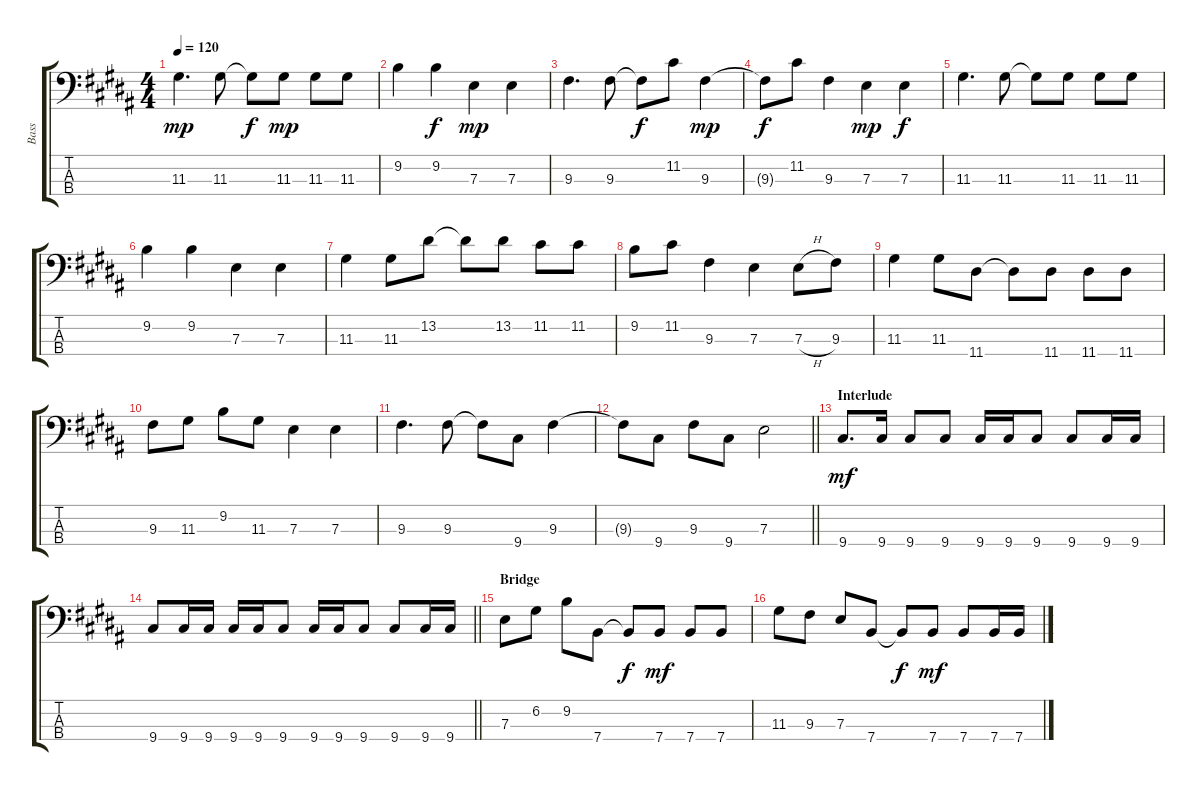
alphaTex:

\track ("Bass" "Bass") {instrument electricbassfinger}
\staff {score tabs}
\tuning (G2 D2 A1 E1) {hide}
\ts (4 4)
\tempo 120
\clef f4
\ks b
11.3.4{d dy mp} 11.3.8 11.3{t}.8{dy f} 11.3.8{dy mp} 11.3.8 11.3.8 |
9.2.4 9.2.4{dy f} 7.3.4{dy mp} 7.3.4 |
9.3.4{d} 9.3.8 9.3{t}.8{dy f} 11.2.8 9.3.4{dy mp} |
9.3{t}.8{dy f} 11.2.8 9.3.4 7.3.4{dy mp} 7.3.4{dy f} |
11.3.4{d} 11.3.8 11.3{t}.8 11.3.8 11.3.8 11.3.8 |
9.2.4 9.2.4 7.3.4 7.3.4 |
11.3.4 11.3.8 13.2.8 13.2{t}.8 13.2.8 11.2.8 11.2.8 |
9.2.8 11.2.8 9.3.4 7.3.4 7.3{h}.8 9.3.8 |
11.3.4 11.3.8 11.4.8 11.4{t}.8 11.4.8 11.4.8 11.4.8 |
9.3.8 11.3.8 9.2.8 11.3.8 7.3.4 7.3.4 |
9.3.4{d} 9.3.8 9.3{t}.8 9.4.8 9.3.4 |
\barLineRight lightlight
9.3{t}.8 9.4.8 9.3.8 9.4.8 7.3.2 |
\section ("" "Interlude")
9.4.8{d dy mf} 9.4.16 9.4.8 9.4.8 9.4.16 9.4.16 9.4.8 9.4.8 9.4.16 9.4.16 |
\barLineRight lightlight
9.4.8 9.4.16 9.4.16 9.4.16 9.4.16 9.4.8 9.4.16 9.4.16 9.4.8 9.4.8 9.4.16 9.4.16 |
\section ("" "Bridge")
7.3.8 6.2.8 9.2.8 7.4.8 7.4{t}.8{dy f} 7.4.8{dy mf} 7.4.8 7.4.8 |
11.3.8 9.3.8 7.3.8 7.4.8 7.4{t}.8{dy f} 7.4.8{dy mf} 7.4.8 7.4.16 7.4.16
